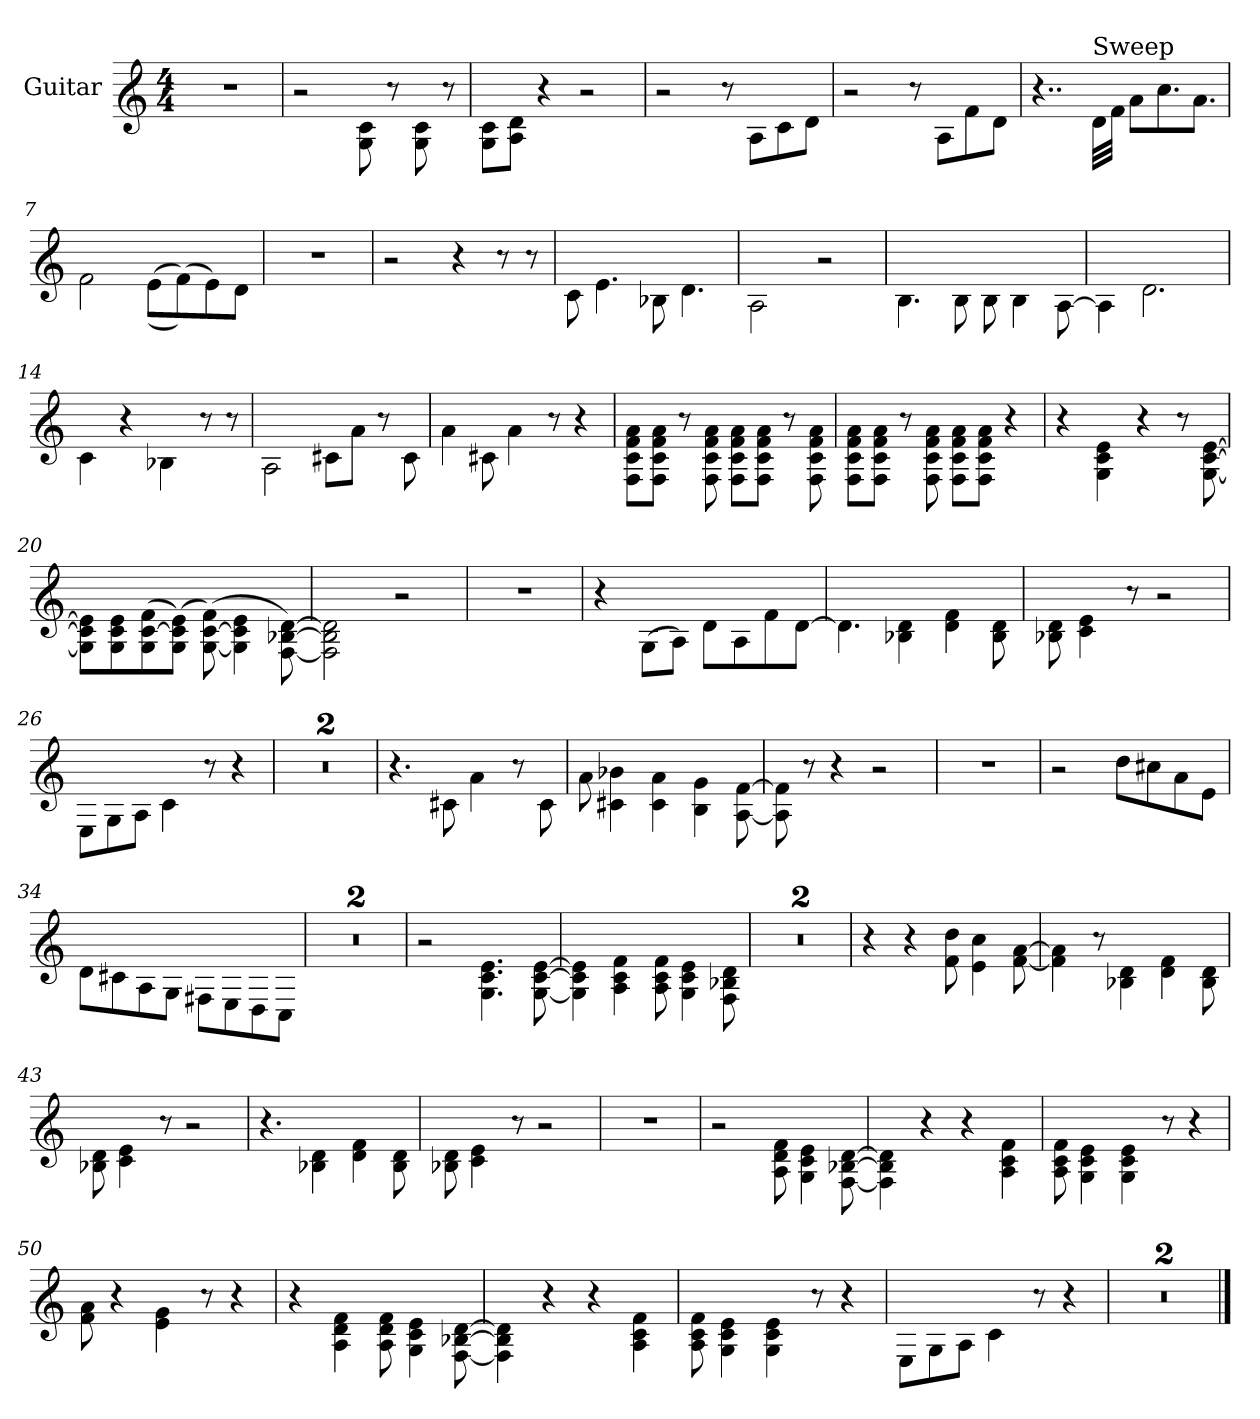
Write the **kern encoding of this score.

**kern
*part1
*staff1
*I"Guitar
*I'Guit.
*stria6
*
*k[]
*M4/4
*MM140
=1
1r
=2
2r
8G\ 8c\
8r
8G\ 8c\
8r
=3
8G\ 8c\L
8A\ 8d\J
4r
2r
=4
2r
8r
8A\L
8c\
8d\J
=5
2r
8r
8A\L
8f\
8d\J
=6
4..r
!LO:TX:a:t=Sweep
32d\LLL
32f\JJJ
8a\L
8.cc\
8.a\J
=7
2f\
((8e\L
(8f\))
8e\)
8d\J
=8
1r
!!LO:LB:g=z
=9
2r
4r
8r
8r
=10
8c\
4.e\
8B-\
4.d\
=11
2A\
2r
=12
4.B\
8B\
8B\
4B\
[8A\
=13
4A\]
2.d\
=14
4c\
4r
4B-\
8r
8r
!!LO:LB:g=z
=15
2A\
8c#\L
8a\J
8r
8c#\
=16
4a\
8c#\
4a\
8r
4r
=17
8F\ 8c\ 8f\ 8a\L
8F\ 8c\ 8f\ 8a\J
8r
8F\ 8c\ 8f\ 8a\
8F\ 8c\ 8f\ 8a\L
8F\ 8c\ 8f\ 8a\J
8r
8F\ 8c\ 8f\ 8a\
=18
8F\ 8c\ 8f\ 8a\L
8F\ 8c\ 8f\ 8a\J
8r
8F\ 8c\ 8f\ 8a\
8F\ 8c\ 8f\ 8a\L
8F\ 8c\ 8f\ 8a\J
4r
!!LO:LB:g=z
=19
4r
4G\ 4c\ 4e\
4r
8r
[8G\ [8c\ [8e\
=20
8G\] 8c\] 8e\]L
8G\ 8c\ 8e\
(8G\ [8c\ 8f\
(8G\ 8c\] 8e\J)
([8G\ [8c\ 8f\)
4G\] 4c\] 4e\
[8F\ [8B-\ [8d\)
=21
2F\] 2B-\] 2d\]
2r
=22
1r
=23
4r
(8G\L
8A\J)
8d\L
8A\
8f\
[8d\J
=24
4.d\]
4B-\ 4d\
4d\ 4f\
8B-\ 8d\
=25
8B-\ 8d\
4c\ 4e\
8r
2r
!!LO:LB:g=z
=26
8E\L
8G\
8A\J
4c\
8r
4r
=27
1r
=28
1r
=29
4.r
8c#\
4a\
8r
8c#\
=30
8a\
4c#\ 4b-\
4c#\ 4a\
4B\ 4g\
[8A\ [8f\
=31
8A\] 8f\]
8r
4r
2r
=32
1r
!!LO:PB:g=z
=33
2r
8dd\L
8cc#\
8a\
8e\J
=34
8d\L
8c#\
8A\
8G\J
8F#\L
8E\
8D\
8C\J
=35
1r
=36
1r
=37
2r
4.G\ 4.c\ 4.e\
[8G\ [8c\ [8e\
=38
4G\] 4c\] 4e\]
4A\ 4c\ 4f\
8A\ 8c\ 8f\
4G\ 4c\ 4e\
8F\ 8B-\ 8d\
=39
1r
=40
1r
=41
4r
4r
8f\ 8dd\
4e\ 4cc\
[8f\ [8a\
!!LO:LB:g=z
=42
4f\] 4a\]
8r
4B-\ 4d\
4d\ 4f\
8B-\ 8d\
=43
8B-\ 8d\
4c\ 4e\
8r
2r
=44
4.r
4B-\ 4d\
4d\ 4f\
8B-\ 8d\
=45
8B-\ 8d\
4c\ 4e\
8r
2r
=46
1r
!!LO:LB:g=z
=47
2r
8A\ 8d\ 8f\
4G\ 4c\ 4e\
[8F\ [8B-\ [8d\
=48
4F\] 4B-\] 4d\]
4r
4r
4A\ 4c\ 4f\
=49
8A\ 8c\ 8f\
4G\ 4c\ 4e\
4G\ 4c\ 4e\
8r
4r
=50
8f\ 8a\
4r
4e\ 4g\
8r
4r
!!LO:LB:g=z
=51
4r
4A\ 4d\ 4f\
8A\ 8d\ 8f\
4G\ 4c\ 4e\
[8F\ [8B-\ [8d\
=52
4F\] 4B-\] 4d\]
4r
4r
4A\ 4c\ 4f\
=53
8A\ 8c\ 8f\
4G\ 4c\ 4e\
4G\ 4c\ 4e\
8r
4r
=54
8E\L
8G\
8A\J
4c\
8r
4r
!!LO:LB:g=z
=55
1r
=56
1r
==
*-
